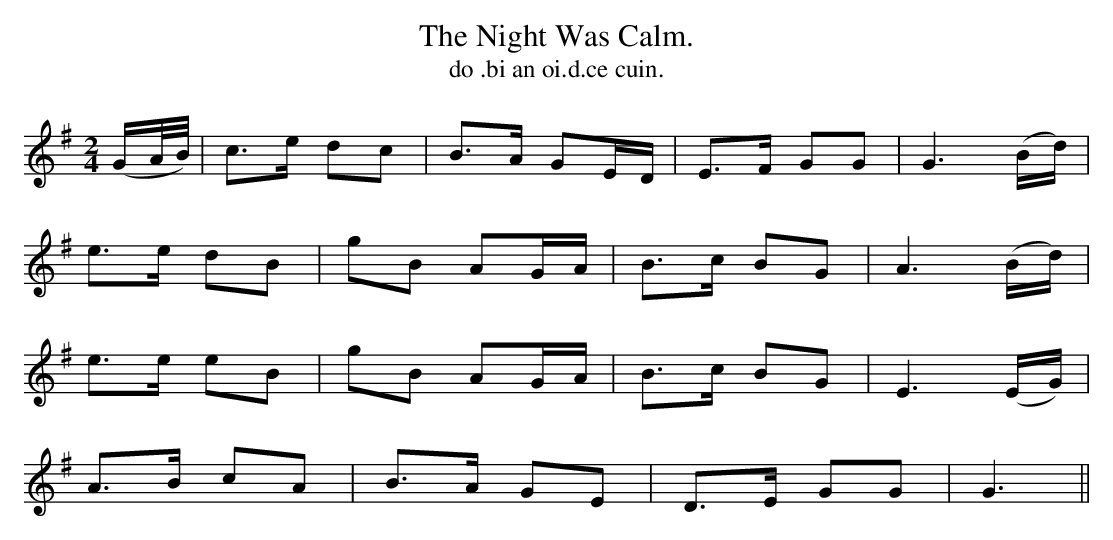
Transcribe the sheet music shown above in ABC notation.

X:1
T: Night Was Calm., The
T: do .bi an oi.d.ce cuin.
M: 2/4
L: 1/16
K: G
(GA/B/)|c3e d2c2|B3A G2ED|E3F G2G2|G6 (Bd)|
e3e d2B2|g2B2 A2GA|B3c B2G2|A6 (Bd)|
e3e e2B2|g2B2 A2GA|B3c B2G2|E6 (EG)|
A3B c2A2|B3A G2E2|D3E G2G2|G6||
